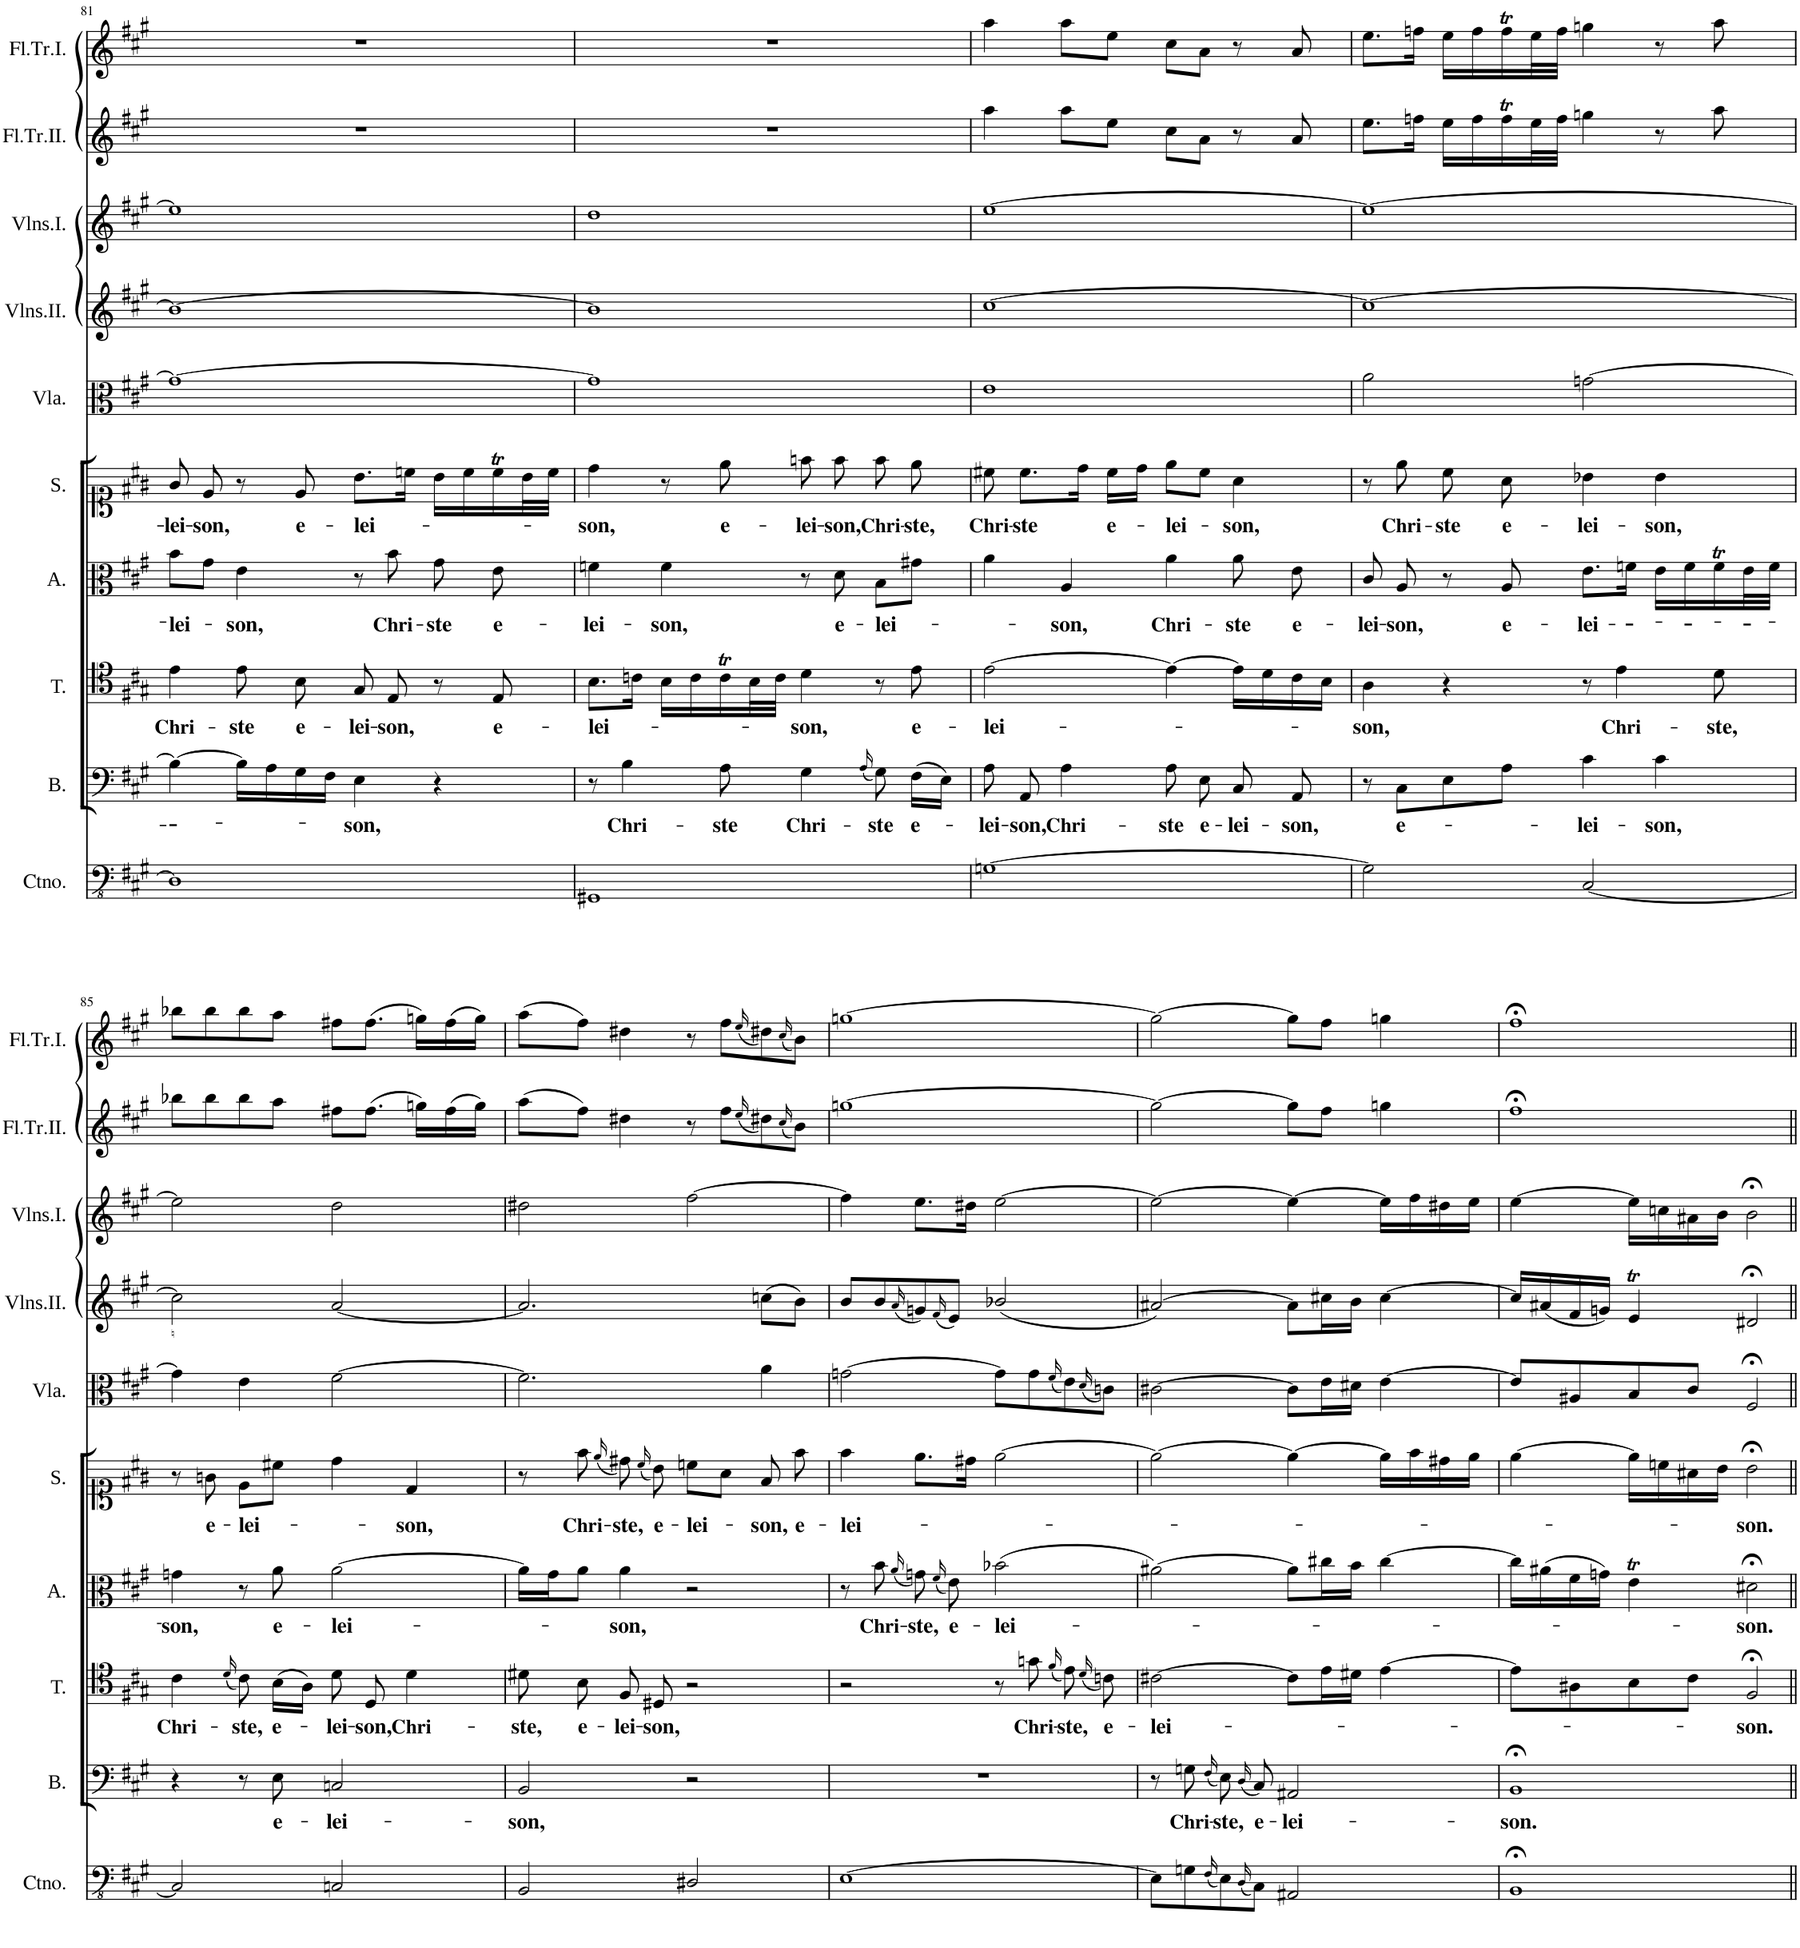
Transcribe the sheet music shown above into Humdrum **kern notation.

**kern	**kern	**text	**kern	**text	**kern	**text	**kern	**text	**kern	**kern	**kern	**kern	**kern
*part10	*part9	*part9	*part8	*part8	*part7	*part7	*part6	*part6	*part5	*part4	*part3	*part2	*part1
*staff10	*staff9	*staff9	*staff8	*staff8	*staff7	*staff7	*staff6	*staff6	*staff5	*staff4	*staff3	*staff2	*staff1
*I"Continuo.	*I"Basso.	*	*I"Tenore.	*	*I"Alto.	*	*I"Soprano.	*	*I"Viola	*I"Violino II.	*I"Violino I.	*I"Flauto Traverso II.	*I"Flauto Traverso I.
*I'Ctno.	*I'B.	*	*I'T.	*	*I'A.	*	*I'S.	*	*I'Vla.	*	*	*I'Fl.Tr.II.	*I'Fl.Tr.I.
!!LO:PB:g=z
*clefFv4	*clefF4	*	*clefC4	*	*clefC3	*	*clefC1	*	*clefC3	*clefG2	*clefG2	*clefG2	*clefG2
*k[f#c#g#]	*k[f#c#g#]	*	*k[f#c#g#]	*	*k[f#c#g#]	*	*k[f#c#g#]	*	*k[f#c#g#]	*k[f#c#g#]	*k[f#c#g#]	*k[f#c#g#]	*k[f#c#g#]
*M4/4	*M4/4	*	*M4/4	*	*M4/4	*	*M4/4	*	*M4/4	*M4/4	*M4/4	*M4/4	*M4/4
*met(c)	*met(c)	*	*met(c)	*	*met(c)	*	*met(c)	*	*met(c)	*met(c)	*met(c)	*met(c)	*met(c)
=81	=81	=81	=81	=81	=81	=81	=81	=81	=81	=81	=81	=81	=81
!	!	!LO:LY:b	!	!LO:LY:b	!	!LO:LY:b	!	!LO:LY:b	!	!	!	!	!
1DD]	4B\_	---	4e\	Chri-	8b\L	-lei-	8g#/	-lei-	1g#_	1b_	1ee]	1r	1r
!	!	!	!	!	!	!	!	!LO:LY:b	!	!	!	!	!
.	.	.	.	.	8g#\J	.	8e/	-son,	.	.	.	.	.
!	!	!	!	!LO:LY:b	!	!LO:LY:b	!	!	!	!	!	!	!
.	16B\LL]	.	8e\	-ste	4e\	-son,	8r	.	.	.	.	.	.
.	16A\	.	.	.	.	.	.	.	.	.	.	.	.
!	!	!	!	!LO:LY:b	!	!	!	!LO:LY:b	!	!	!	!	!
.	16G#\	.	8B\	e-	.	.	8e/	e-	.	.	.	.	.
.	16F#\JJ	.	.	.	.	.	.	.	.	.	.	.	.
!	!	!LO:LY:b	!	!LO:LY:b	!	!	!	!LO:LY:b	!	!	!	!	!
.	4E\	-son,	8G#/	-lei-	8r	.	8.b\L	-lei-	.	.	.	.	.
!	!	!	!	!LO:LY:b	!	!LO:LY:b	!	!	!	!	!	!	!
.	.	.	8E/	-son,	8b\	Chri-	.	.	.	.	.	.	.
.	.	.	.	.	.	.	16ccn\Jk	.	.	.	.	.	.
!	!	!	!	!	!	!LO:LY:b	!	!	!	!	!	!	!
.	4r	.	8r	.	8g#\	-ste	16b\LL	.	.	.	.	.	.
.	.	.	.	.	.	.	16cc\	.	.	.	.	.	.
!	!	!	!	!LO:LY:b	!	!LO:LY:b	!	!	!	!	!	!	!
.	.	.	8E/	e-	8e\	e-	16ccT\	.	.	.	.	.	.
.	.	.	.	.	.	.	32b\L	.	.	.	.	.	.
.	.	.	.	.	.	.	32cc\JJJ	.	.	.	.	.	.
=82	=82	=82	=82	=82	=82	=82	=82	=82	=82	=82	=82	=82	=82
!	!	!	!	!LO:LY:b	!	!LO:LY:b	!	!LO:LY:b	!	!	!	!	!
1GGG#X	8r	.	8.B\L	-lei-	4fn\	-lei-	4dd\	-son,	1g#]	1b]	1dd	1r	1r
!	!	!LO:LY:b	!	!	!	!	!	!	!	!	!	!	!
.	4B\	Chri-	.	.	.	.	.	.	.	.	.	.	.
.	.	.	16cn\Jk	.	.	.	.	.	.	.	.	.	.
!	!	!	!	!	!	!LO:LY:b	!	!	!	!	!	!	!
.	.	.	16B\LL	.	4f\	-son,	8r	.	.	.	.	.	.
.	.	.	16c\	.	.	.	.	.	.	.	.	.	.
!	!	!LO:LY:b	!	!	!	!	!	!LO:LY:b	!	!	!	!	!
.	8A\	-ste	16cT\	.	.	.	8ee\	e-	.	.	.	.	.
.	.	.	32B\L	.	.	.	.	.	.	.	.	.	.
.	.	.	32c\JJJ	.	.	.	.	.	.	.	.	.	.
!	!	!LO:LY:b	!	!LO:LY:b	!	!	!	!LO:LY:b	!	!	!	!	!
.	4G#\	Chri-	4d\	-son,	8r	.	8ffn\	-lei-	.	.	.	.	.
!	!	!	!	!	!	!LO:LY:b	!	!LO:LY:b	!	!	!	!	!
.	.	.	.	.	8d\	e-	8ff\	-son,	.	.	.	.	.
.	(16qA/	.	.	.	.	.	.	.	.	.	.	.	.
!	!	!LO:LY:b	!	!	!	!LO:LY:b	!	!LO:LY:b	!	!	!	!	!
.	8G#\)	-ste	8r	.	8B\L	-lei-	8ff\	Chri-	.	.	.	.	.
!	!	!LO:LY:b	!	!LO:LY:b	!	!	!	!LO:LY:b	!	!	!	!	!
.	(16F#\LL	e-	8e\	e-	8g#X\J	.	8ee\	-ste,	.	.	.	.	.
.	16E\JJ)	.	.	.	.	.	.	.	.	.	.	.	.
=83	=83	=83	=83	=83	=83	=83	=83	=83	=83	=83	=83	=83	=83
!	!	!LO:LY:b	!	!LO:LY:b	!	!	!	!LO:LY:b	!	!	!	!	!
[1GGn	8A\	-lei-	[2e\	-lei-	4a\	.	8cc#X\	Chri-	1e	[1cc#	[1ee	4aa\	4aa\
!	!	!LO:LY:b	!	!	!	!	!	!LO:LY:b	!	!	!	!	!
.	8AA/	-son,	.	.	.	.	8.cc#\L	-ste	.	.	.	.	.
!	!	!LO:LY:b	!	!	!	!LO:LY:b	!	!	!	!	!	!	!
.	4A\	Chri-	.	.	4A/	-son,	.	.	.	.	.	8aa\L	8aa\L
.	.	.	.	.	.	.	16dd\Jk	.	.	.	.	.	.
!	!	!	!	!	!	!	!	!LO:LY:b	!	!	!	!	!
.	.	.	.	.	.	.	16cc#\LL	e-	.	.	.	8ee\J	8ee\J
.	.	.	.	.	.	.	16dd\JJ	.	.	.	.	.	.
!	!	!LO:LY:b	!	!	!	!LO:LY:b	!	!LO:LY:b	!	!	!	!	!
.	8A\	-ste	4e\_	.	4a\	Chri-	8ee\L	-lei-	.	.	.	8cc#\L	8cc#\L
!	!	!LO:LY:b	!	!	!	!	!	!	!	!	!	!	!
.	8E\	e-	.	.	.	.	8cc#\J	.	.	.	.	8a\J	8a\J
!	!	!LO:LY:b	!	!	!	!LO:LY:b	!	!LO:LY:b	!	!	!	!	!
.	8C#/	-lei-	16e\LL]	.	8a\	-ste	4a\	-son,	.	.	.	8r	8r
.	.	.	16d\	.	.	.	.	.	.	.	.	.	.
!	!	!LO:LY:b	!	!	!	!LO:LY:b	!	!	!	!	!	!	!
.	8AA/	-son,	16c#\	.	8e\	e-	.	.	.	.	.	8a/	8a/
.	.	.	16B\JJ	.	.	.	.	.	.	.	.	.	.
=84	=84	=84	=84	=84	=84	=84	=84	=84	=84	=84	=84	=84	=84
!	!	!	!	!LO:LY:b	!	!LO:LY:b	!	!	!	!	!	!	!
2GG\]	8r	.	4A\	-son,	8c#/	-lei-	8r	.	2a\	1cc#_	1ee_	8.ee\L	8.ee\L
!	!	!LO:LY:b	!	!	!	!LO:LY:b	!	!LO:LY:b	!	!	!	!	!
.	8C#\L	e-	.	.	8A/	-son,	8ee\	Chri-	.	.	.	.	.
.	.	.	.	.	.	.	.	.	.	.	.	16ffn\Jk	16ffn\Jk
!	!	!	!	!	!	!	!	!LO:LY:b	!	!	!	!	!
.	8E\	.	4r	.	8r	.	8cc#\	-ste	.	.	.	16ee\LL	16ee\LL
.	.	.	.	.	.	.	.	.	.	.	.	16ff\	16ff\
!	!	!	!	!	!	!LO:LY:b	!	!LO:LY:b	!	!	!	!	!
.	8A\J	.	.	.	8A/	e-	8a\	e-	.	.	.	16ffT\	16ffT\
.	.	.	.	.	.	.	.	.	.	.	.	32ee\L	32ee\L
.	.	.	.	.	.	.	.	.	.	.	.	32ff\JJJ	32ff\JJJ
!	!	!LO:LY:b	!	!	!	!LO:LY:b	!	!LO:LY:b	!	!	!	!	!
[2CC#/	4c#\	-lei-	8r	.	8.e\L	-lei-	4b-X\	-lei-	[2gn\	.	.	4ggn\	4ggn\
!	!	!	!	!LO:LY:b	!	!	!	!	!	!	!	!	!
.	.	.	4e\	Chri-	.	.	.	.	.	.	.	.	.
!	!	!	!	!	!	!LO:LY:b	!	!	!	!	!	!	!
.	.	.	.	.	16fn\Jk	---	.	.	.	.	.	.	.
!	!	!LO:LY:b	!	!	!	!	!	!LO:LY:b	!	!	!	!	!
.	4c#\	-son,	.	.	16e\LL	.	4b-\	-son,	.	.	.	8r	8r
!	!	!	!	!	!	!LO:LY:b	!	!	!	!	!	!	!
.	.	.	.	.	16f\	---	.	.	.	.	.	.	.
!	!	!	!	!LO:LY:b	!	!	!	!	!	!	!	!	!
.	.	.	8d\	-ste,	16fT\	.	.	.	.	.	.	8aa\	8aa\
!	!	!	!	!	!	!LO:LY:b	!	!	!	!	!	!	!
.	.	.	.	.	32e\L	---	.	.	.	.	.	.	.
.	.	.	.	.	32f\JJJ	.	.	.	.	.	.	.	.
!!LO:LB:g=z
=85	=85	=85	=85	=85	=85	=85	=85	=85	=85	=85	=85	=85	=85
!	!	!	!	!LO:LY:b	!	!LO:LY:b	!	!	!	!	!	!	!
2CC#/]	4r	.	4c#\	Chri-	4gn\	-son,	8r	.	4g\]	2cc#\]	2ee\]	8bb-X\L	8bb-X\L
!	!	!	!	!	!	!	!	!LO:LY:b	!	!	!	!	!
.	.	.	.	.	.	.	8gn\	e-	.	.	.	8bb-\	8bb-\
.	.	.	(16qd/	.	.	.	.	.	.	.	.	.	.
!	!	!	!	!LO:LY:b	!	!	!	!LO:LY:b	!	!	!	!	!
.	8r	.	8c#\)	-ste,	8r	.	8e\L	-lei-	4e\	.	.	8bb-\	8bb-\
!	!	!LO:LY:b	!	!LO:LY:b	!	!LO:LY:b	!	!	!	!	!	!	!
.	8E\	e-	(16B\LL	e-	8a\	e-	8cc#X\J	.	.	.	.	8aa\J	8aa\J
.	.	.	16A\JJ)	.	.	.	.	.	.	.	.	.	.
!	!	!LO:LY:b	!	!LO:LY:b	!	!LO:LY:b	!	!	!	!	!	!	!
2CCn/	2Cn/	-lei-	8d\	-lei-	[2a\	-lei-	4dd\	.	[2f#\	[2a/	2dd\	8ff#X\L	8ff#X\L
!	!	!	!	!LO:LY:b	!	!	!	!	!	!	!	!	!
.	.	.	8D/	-son,	.	.	.	.	.	.	.	(8.ff#\J	(8.ff#\J
!	!	!	!	!LO:LY:b	!	!	!	!LO:LY:b	!	!	!	!	!
.	.	.	4d\	Chri-	.	.	4d/	-son,	.	.	.	.	.
.	.	.	.	.	.	.	.	.	.	.	.	16ggn\LL)	16ggn\LL)
.	.	.	.	.	.	.	.	.	.	.	.	(16ff#\	(16ff#\
.	.	.	.	.	.	.	.	.	.	.	.	16gg\JJ)	16gg\JJ)
=86	=86	=86	=86	=86	=86	=86	=86	=86	=86	=86	=86	=86	=86
!	!	!LO:LY:b	!	!LO:LY:b	!	!	!	!	!	!	!	!	!
2BBB/	2BB/	-son,	8d#X\	-ste,	16a\LL]	.	8r	.	2.f#\]	2.a/]	2dd#X\	(8aa\L	(8aa\L
.	.	.	.	.	16g#\J	.	.	.	.	.	.	.	.
!	!	!	!	!LO:LY:b	!	!	!	!LO:LY:b	!	!	!	!	!
.	.	.	8B\	e-	8a\J	.	8ff#\	Chri-	.	.	.	8ff#\J)	8ff#\J)
.	.	.	.	.	.	.	(16qee/	.	.	.	.	.	.
!	!	!	!	!LO:LY:b	!	!LO:LY:b	!	!LO:LY:b	!	!	!	!	!
.	.	.	8F#/	-lei-	4a\	-son,	8dd#X\)	-ste,	.	.	.	4dd#X\	4dd#X\
.	.	.	.	.	.	.	(16qcc#/	.	.	.	.	.	.
!	!	!	!	!LO:LY:b	!	!	!	!LO:LY:b	!	!	!	!	!
.	.	.	8D#X/	-son,	.	.	8b\)	e-	.	.	.	.	.
!	!	!	!	!	!	!	!	!LO:LY:b	!	!	!	!	!
2DD#X/	2r	.	2r	.	2r	.	8ccn\L	-lei-	.	.	[2ff#\	8r	8r
.	.	.	.	.	.	.	8a\J	.	.	.	.	8ff#\L	8ff#\L
.	.	.	.	.	.	.	.	.	.	.	.	(16qee/	(16qee/
!	!	!	!	!	!	!	!	!LO:LY:b	!	!	!	!	!
.	.	.	.	.	.	.	8f#/	-son,	4a\	(8ccn\L	.	8dd#X\)	8dd#X\)
.	.	.	.	.	.	.	.	.	.	.	.	(16qcc#/	(16qcc#/
!	!	!	!	!	!	!	!	!LO:LY:b	!	!	!	!	!
.	.	.	.	.	.	.	8ff#\	e-	.	8b\J)	.	8b\J)	8b\J)
=87	=87	=87	=87	=87	=87	=87	=87	=87	=87	=87	=87	=87	=87
!	!	!	!	!	!	!	!	!LO:LY:b	!	!	!	!	!
[1EE	1r	.	2r	.	8r	.	4ff#\	-lei-	[2gn\	8b/L	4ff#\]	[1ggn	[1ggn
!	!	!	!	!	!	!LO:LY:b	!	!	!	!	!	!	!
.	.	.	.	.	8b\	Chri-	.	.	.	8b/	.	.	.
.	.	.	.	.	(16qa/	.	.	.	.	(16qa/	.	.	.
!	!	!	!	!	!	!LO:LY:b	!	!	!	!	!	!	!
.	.	.	.	.	8gn\)	-ste,	8.ee\L	.	.	8gn/)	8.ee\L	.	.
.	.	.	.	.	(16qf#/	.	.	.	.	(16qf#/	.	.	.
!	!	!	!	!	!	!LO:LY:b	!	!	!	!	!	!	!
.	.	.	.	.	8e\)	e-	.	.	.	8e/J)	.	.	.
.	.	.	.	.	.	.	16dd#X\Jk	.	.	.	16dd#X\Jk	.	.
!	!	!	!	!	!	!LO:LY:b	!	!	!	!	!	!	!
.	.	.	8r	.	(2b-X\	-lei-	[2ee\	.	8g\L]	(2b-X/	[2ee\	.	.
!	!	!	!	!LO:LY:b	!	!	!	!	!	!	!	!	!
.	.	.	8gn\	Chri-	.	.	.	.	8g\	.	.	.	.
.	.	.	(16qf#/	.	.	.	.	.	(16qf#/	.	.	.	.
!	!	!	!	!LO:LY:b	!	!	!	!	!	!	!	!	!
.	.	.	8e\)	-ste,	.	.	.	.	8e\)	.	.	.	.
.	.	.	(16qd/	.	.	.	.	.	(16qd/	.	.	.	.
!	!	!	!	!LO:LY:b	!	!	!	!	!	!	!	!	!
.	.	.	8cn\)	e-	.	.	.	.	8cn\J)	.	.	.	.
=88	=88	=88	=88	=88	=88	=88	=88	=88	=88	=88	=88	=88	=88
!	!	!	!	!LO:LY:b	!	!	!	!	!	!	!	!	!
8EE\L]	8r	.	[2c#X\	-lei-	[2a#X\)	.	2ee\_	.	[2c#X\	[2a#X/)	2ee\_	2gg\_	2gg\_
!	!	!LO:LY:b	!	!	!	!	!	!	!	!	!	!	!
8GGn\	8Gn\	Chri-	.	.	.	.	.	.	.	.	.	.	.
(16qFF#/	(16qF#/	.	.	.	.	.	.	.	.	.	.	.	.
!	!	!LO:LY:b	!	!	!	!	!	!	!	!	!	!	!
8EE\)	8E\)	-ste,	.	.	.	.	.	.	.	.	.	.	.
(16qDD/	(16qD/	.	.	.	.	.	.	.	.	.	.	.	.
!	!	!LO:LY:b	!	!	!	!	!	!	!	!	!	!	!
8CC#\J)	8C#/)	e-	.	.	.	.	.	.	.	.	.	.	.
!	!	!LO:LY:b	!	!	!	!	!	!	!	!	!	!	!
2AAA#X/	2AA#X/	-lei-	8c#\L]	.	8a#\L]	.	4ee\_	.	8c#\L]	8a#\L]	4ee\_	8gg\L]	8gg\L]
.	.	.	16e\L	.	16cc#X\L	.	.	.	16e\L	16cc#X\L	.	8ff#\J	8ff#\J
.	.	.	16d#X\JJ	.	16b\JJ	.	.	.	16d#X\JJ	16b\JJ	.	.	.
.	.	.	[4e\	.	[4cc#\	.	16ee\LL]	.	[4e\	[4cc#\	16ee\LL]	4ggn\	4ggn\
.	.	.	.	.	.	.	16ff#\	.	.	.	16ff#\	.	.
.	.	.	.	.	.	.	16dd#X\	.	.	.	16dd#X\	.	.
.	.	.	.	.	.	.	16ee\JJ	.	.	.	16ee\JJ	.	.
=89	=89	=89	=89	=89	=89	=89	=89	=89	=89	=89	=89	=89	=89
!	!	!LO:LY:b	!	!	!	!	!	!	!	!	!	!	!
1BBB;<	1BB;<	-son.	8e\L]	.	16cc#\LL]	.	[4ee\	.	8e/L]	16cc#/LL]	[4ee\	1ff#;<	1ff#;<
.	.	.	.	.	(16a#X\	.	.	.	.	(16a#X/	.	.	.
.	.	.	8A#X\	.	16f#\	.	.	.	8A#X/	16f#/	.	.	.
.	.	.	.	.	16gn\JJ)	.	.	.	.	16gn/JJ)	.	.	.
.	.	.	8B\	.	4eT\	.	16ee\LL]	.	8B/	4eT/	16ee\LL]	.	.
.	.	.	.	.	.	.	16ccn\	.	.	.	16ccn\	.	.
.	.	.	8c#\J	.	.	.	16a#X\	.	8c#/J	.	16a#X\	.	.
.	.	.	.	.	.	.	16b\JJ	.	.	.	16b\JJ	.	.
!	!	!	!	!LO:LY:b	!	!LO:LY:b	!	!LO:LY:b	!	!	!	!	!
.	.	.	2F#;</	-son.	2d#X;<\	-son.	2b;<\	-son.	2F#;</	2d#X;</	2b;<\	.	.
=||	=||	=||	=||	=||	=||	=||	=||	=||	=||	=||	=||	=||	=||
*-	*-	*-	*-	*-	*-	*-	*-	*-	*-	*-	*-	*-	*-
